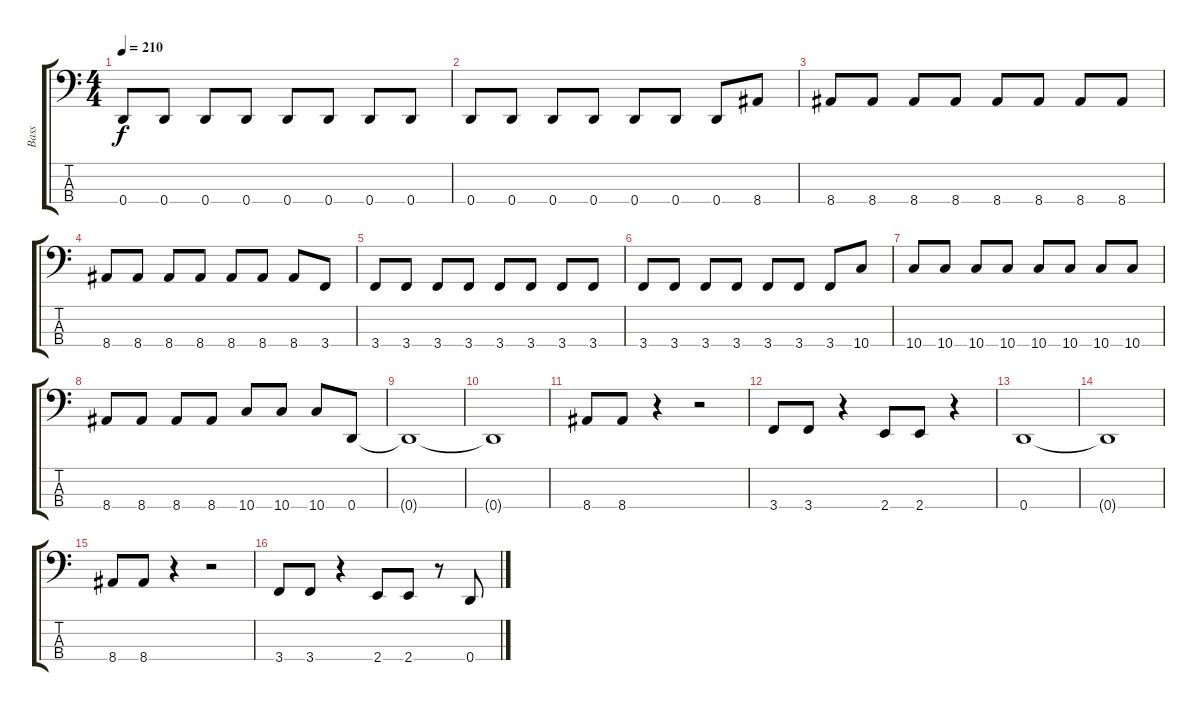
\track ("Bass " "Bass ") {instrument electricbassfinger}
\staff {score tabs}
\tuning (G2 D2 A1 D1) {hide}
\ts (4 4)
\tempo 210
\clef f4
\ks c
0.4.8{dy f} 0.4.8 0.4.8 0.4.8 0.4.8 0.4.8 0.4.8 0.4.8 |
0.4.8 0.4.8 0.4.8 0.4.8 0.4.8 0.4.8 0.4.8 8.4.8 |
8.4.8 8.4.8 8.4.8 8.4.8 8.4.8 8.4.8 8.4.8 8.4.8 |
8.4.8 8.4.8 8.4.8 8.4.8 8.4.8 8.4.8 8.4.8 3.4.8 |
3.4.8 3.4.8 3.4.8 3.4.8 3.4.8 3.4.8 3.4.8 3.4.8 |
3.4.8 3.4.8 3.4.8 3.4.8 3.4.8 3.4.8 3.4.8 10.4.8 |
10.4.8 10.4.8 10.4.8 10.4.8 10.4.8 10.4.8 10.4.8 10.4.8 |
8.4.8 8.4.8 8.4.8 8.4.8 10.4.8 10.4.8 10.4.8 0.4.8 |
0.4{t}.1 |
0.4{t}.1 |
8.4.8 8.4.8 r.4 r.2 |
3.4.8 3.4.8 r.4 2.4.8 2.4.8 r.4 |
0.4.1 |
0.4{t}.1 |
8.4.8 8.4.8 r.4 r.2 |
3.4.8 3.4.8 r.4 2.4.8 2.4.8 r.8 0.4.8
